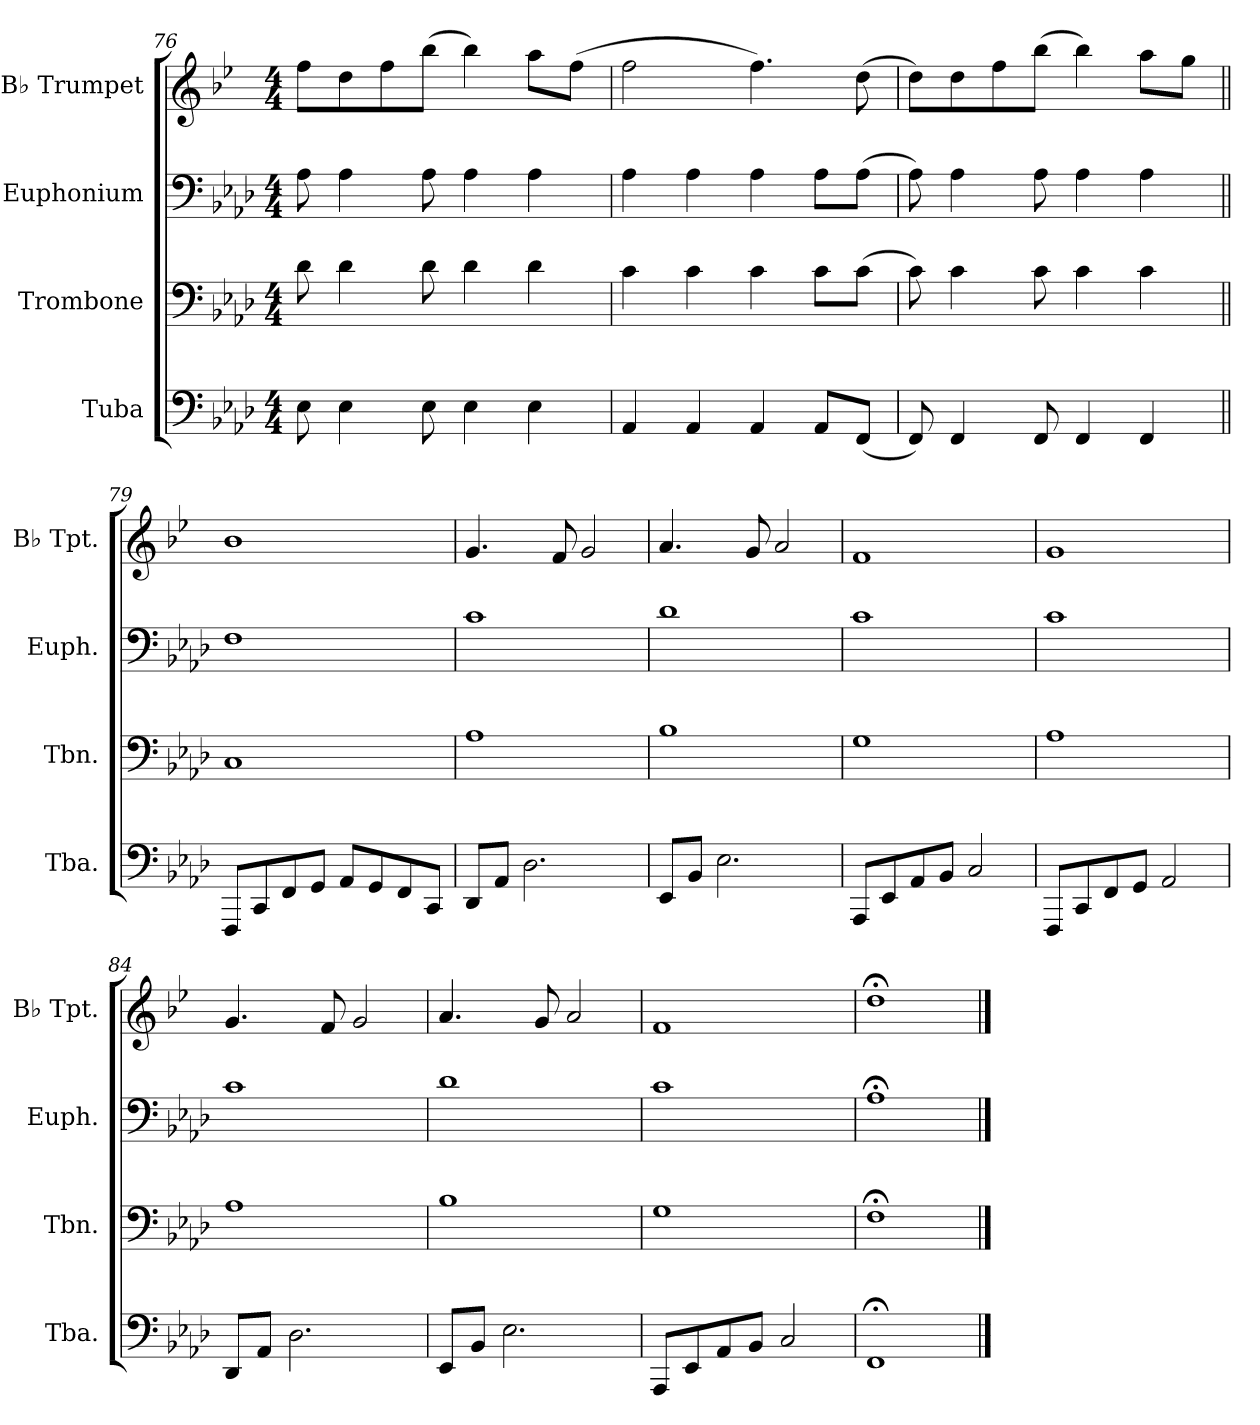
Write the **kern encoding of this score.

**kern	**kern	**kern	**kern
*part4	*part3	*part2	*part1
*staff4	*staff3	*staff2	*staff1
*I"Tuba	*I"Trombone	*I"Euphonium	*I"B♭ Trumpet
*I'Tba.	*I'Tbn.	*I'Euph.	*I'B♭ Tpt.
*clefF4	*clefF4	*clefF4	*clefG2
*	*	*	*ITrd1c2
*k[b-e-a-d-]	*k[b-e-a-d-]	*k[b-e-a-d-]	*k[b-e-a-d-]
*M4/4	*M4/4	*M4/4	*M4/4
=76	=76	=76	=76
8E-\	8d-\	8A-\	8ee-\L
4E-\	4d-\	4A-\	8cc\
.	.	.	8ee-\
8E-\	8d-\	8A-\	(8aa-\J
4E-\	4d-\	4A-\	4aa-\)
4E-\	4d-\	4A-\	8gg\L
.	.	.	(8ee-\J
!!LO:LB:g=z
=77	=77	=77	=77
4AA-/	4c\	4A-\	2ee-\
4AA-/	4c\	4A-\	.
4AA-/	4c\	4A-\	4.ee-\)
8AA-/L	8c\L	8A-\L	.
(8FF/J	(8c\J	(8A-\J	(8cc\
=78	=78	=78	=78
8FF/)	8c\)	8A-\)	8cc\L)
4FF/	4c\	4A-\	8cc\
.	.	.	8ee-\
8FF/	8c\	8A-\	(8aa-\J
4FF/	4c\	4A-\	4aa-\)
4FF/	4c\	4A-\	8gg\L
.	.	.	8ff\J
=79||	=79||	=79||	=79||
8FFF/L	1C	1F	1a-
8CC/	.	.	.
8FF/	.	.	.
8GG/J	.	.	.
8AA-/L	.	.	.
8GG/	.	.	.
8FF/	.	.	.
8CC/J	.	.	.
=80	=80	=80	=80
8DD-/L	1A-	1c	4.f/
8AA-/J	.	.	.
2.D-\	.	.	.
.	.	.	8e-/
.	.	.	2f/
=81	=81	=81	=81
8EE-/L	1B-	1d-	4.g/
8BB-/J	.	.	.
2.E-\	.	.	.
.	.	.	8f/
.	.	.	2g/
!!LO:PB:g=z
=82	=82	=82	=82
8AAA-/L	1G	1c	1e-
8EE-/	.	.	.
8AA-/	.	.	.
8BB-/J	.	.	.
2C/	.	.	.
=83	=83	=83	=83
8FFF/L	1A-	1c	1f
8CC/	.	.	.
8FF/	.	.	.
8GG/J	.	.	.
2AA-/	.	.	.
=84	=84	=84	=84
8DD-/L	1A-	1c	4.f/
8AA-/J	.	.	.
2.D-\	.	.	.
.	.	.	8e-/
.	.	.	2f/
=85	=85	=85	=85
8EE-/L	1B-	1d-	4.g/
8BB-/J	.	.	.
2.E-\	.	.	.
.	.	.	8f/
.	.	.	2g/
=86	=86	=86	=86
8AAA-/L	1G	1c	1e-
8EE-/	.	.	.
8AA-/	.	.	.
8BB-/J	.	.	.
2C/	.	.	.
=87	=87	=87	=87
1FF;<	1F;<	1A-;<	1cc;<
==	==	==	==
*-	*-	*-	*-
